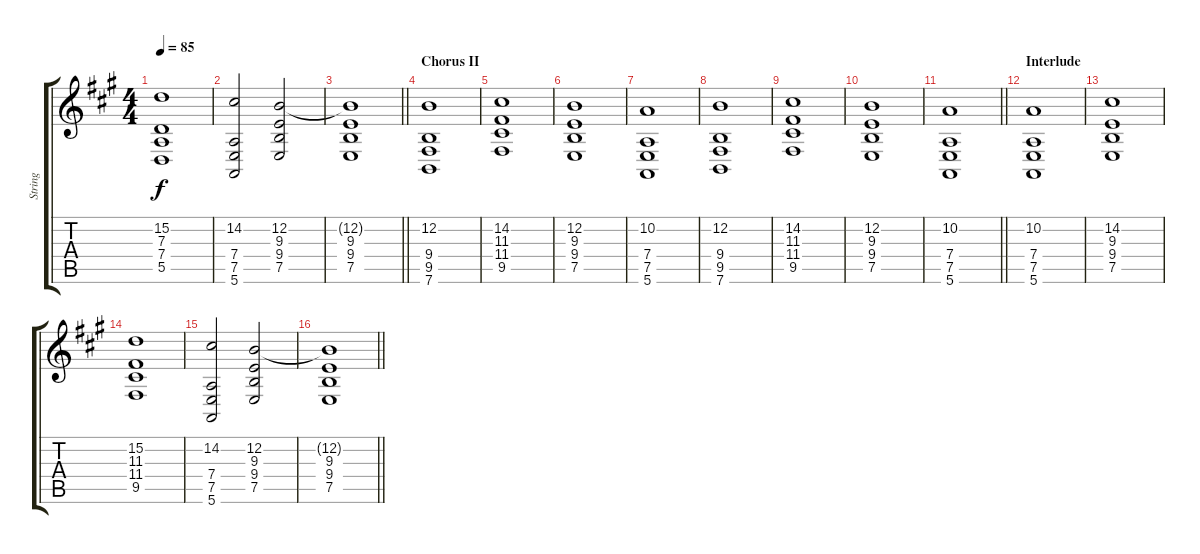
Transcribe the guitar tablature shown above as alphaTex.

\track ("String" "String") {instrument stringensemble2}
\staff {score tabs}
\tuning (E4 B3 G3 D3 A2 E2) {hide}
\ts (4 4)
\tempo 85
\clef g2
\ks a
(15.2 7.3 7.4 5.5).1{dy f} |
(14.2 7.4 7.5 5.6).2 (12.2 9.3 9.4 7.5).2 |
\barLineRight lightlight
(12.2{t} 9.3 9.4 7.5).1 |
\section ("" "Chorus II")
(12.2 9.4 9.5 7.6).1 |
(14.2 11.3 11.4 9.5).1 |
(12.2 9.3 9.4 7.5).1 |
(10.2 7.4 7.5 5.6).1 |
(12.2 9.4 9.5 7.6).1 |
(14.2 11.3 11.4 9.5).1 |
(12.2 9.3 9.4 7.5).1 |
\barLineRight lightlight
(10.2 7.4 7.5 5.6).1 |
\section ("" "Interlude")
(10.2 7.4 7.5 5.6).1 |
(14.2 9.3 9.4 7.5).1 |
(15.2 11.3 11.4 9.5).1 |
(14.2 7.4 7.5 5.6).2 (12.2 9.3 9.4 7.5).2 |
\barLineRight lightlight
(12.2{t} 9.3 9.4 7.5).1
